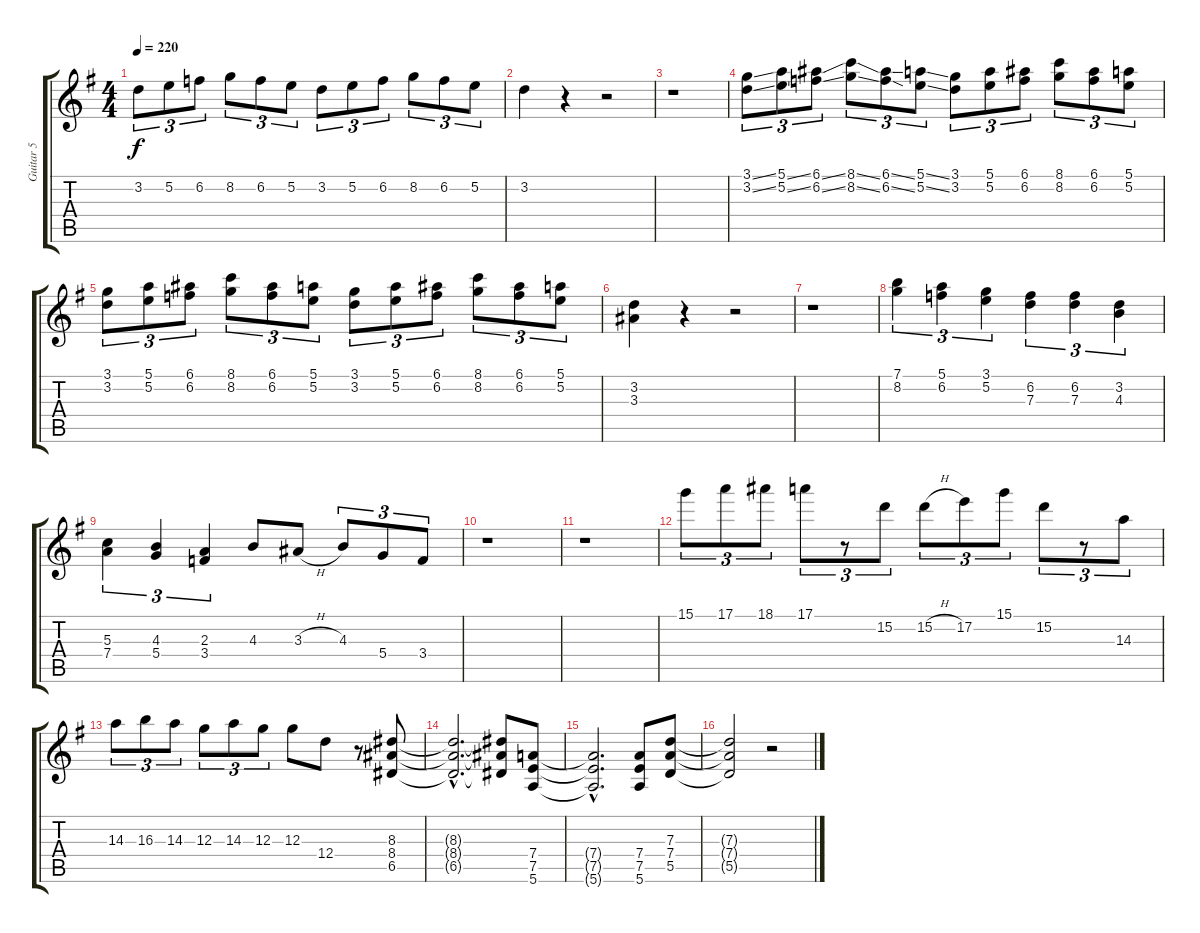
\track ("Guitar 5" "Guitar 5") {instrument distortionguitar}
\staff {score tabs}
\tuning (E4 B3 G3 D3 A2 E2) {hide}
\ts (4 4)
\tempo 220
\clef g2
\ks g
3.2.8{tu (3 2) dy f} 5.2.8{tu (3 2)} 6.2.8{tu (3 2)} 8.2.8{tu (3 2)} 6.2.8{tu (3 2)} 5.2.8{tu (3 2)} 3.2.8{tu (3 2)} 5.2.8{tu (3 2)} 6.2.8{tu (3 2)} 8.2.8{tu (3 2)} 6.2.8{tu (3 2)} 5.2.8{tu (3 2)} |
3.2.4 r.4 r.2 |
r.1 |
(3.1{ss} 3.2{ss}).8{tu (3 2)} (5.1{ss} 5.2{ss}).8{tu (3 2)} (6.1{ss} 6.2{ss}).8{tu (3 2)} (8.1{ss} 8.2{ss}).8{tu (3 2)} (6.1{ss} 6.2{ss}).8{tu (3 2)} (5.1{ss} 5.2{ss}).8{tu (3 2)} (3.1 3.2).8{tu (3 2)} (5.1 5.2).8{tu (3 2)} (6.1 6.2).8{tu (3 2)} (8.1 8.2).8{tu (3 2)} (6.1 6.2).8{tu (3 2)} (5.1 5.2).8{tu (3 2)} |
(3.1 3.2).8{tu (3 2)} (5.1 5.2).8{tu (3 2)} (6.1 6.2).8{tu (3 2)} (8.1 8.2).8{tu (3 2)} (6.1 6.2).8{tu (3 2)} (5.1 5.2).8{tu (3 2)} (3.1 3.2).8{tu (3 2)} (5.1 5.2).8{tu (3 2)} (6.1 6.2).8{tu (3 2)} (8.1 8.2).8{tu (3 2)} (6.1 6.2).8{tu (3 2)} (5.1 5.2).8{tu (3 2)} |
(3.2 3.3).4 r.4 r.2 |
r.1 |
(7.1 8.2).4{tu (3 2)} (5.1 6.2).4{tu (3 2)} (3.1 5.2).4{tu (3 2)} (6.2 7.3).4{tu (3 2)} (6.2 7.3).4{tu (3 2)} (3.2 4.3).4{tu (3 2)} |
(5.3 7.4).4{tu (3 2)} (4.3 5.4).4{tu (3 2)} (2.3 3.4).4{tu (3 2)} 4.3.8 3.3{h}.8 4.3.8{tu (3 2)} 5.4.8{tu (3 2)} 3.4.8{tu (3 2)} |
r.1 |
r.1 |
15.1.8{tu (3 2)} 17.1.8{tu (3 2)} 18.1.8{tu (3 2)} 17.1.8{tu (3 2)} r.8{tu (3 2)} 15.2.8{tu (3 2)} 15.2{h}.8{tu (3 2)} 17.2.8{tu (3 2)} 15.1.8{tu (3 2)} 15.2.8{tu (3 2)} r.8{tu (3 2)} 14.3.8{tu (3 2)} |
14.3.8{tu (3 2)} 16.3.8{tu (3 2)} 14.3.8{tu (3 2)} 12.3.8{tu (3 2)} 14.3.8{tu (3 2)} 12.3.8{tu (3 2)} 12.3.8 12.4.8 r.8 (8.3 8.4 6.5).8 |
(8.3{hac t} 8.4{hac t} 6.5{hac t}).2{d} (8.3{t} 8.4{t} 6.5{t}).8 (7.4 7.5 5.6).8 |
(7.4{hac t} 7.5{hac t} 5.6{hac t}).2{d} (7.4 7.5 5.6).8 (7.3 7.4 5.5).8 |
(7.3{t} 7.4{t} 5.5{t}).2 r.2
